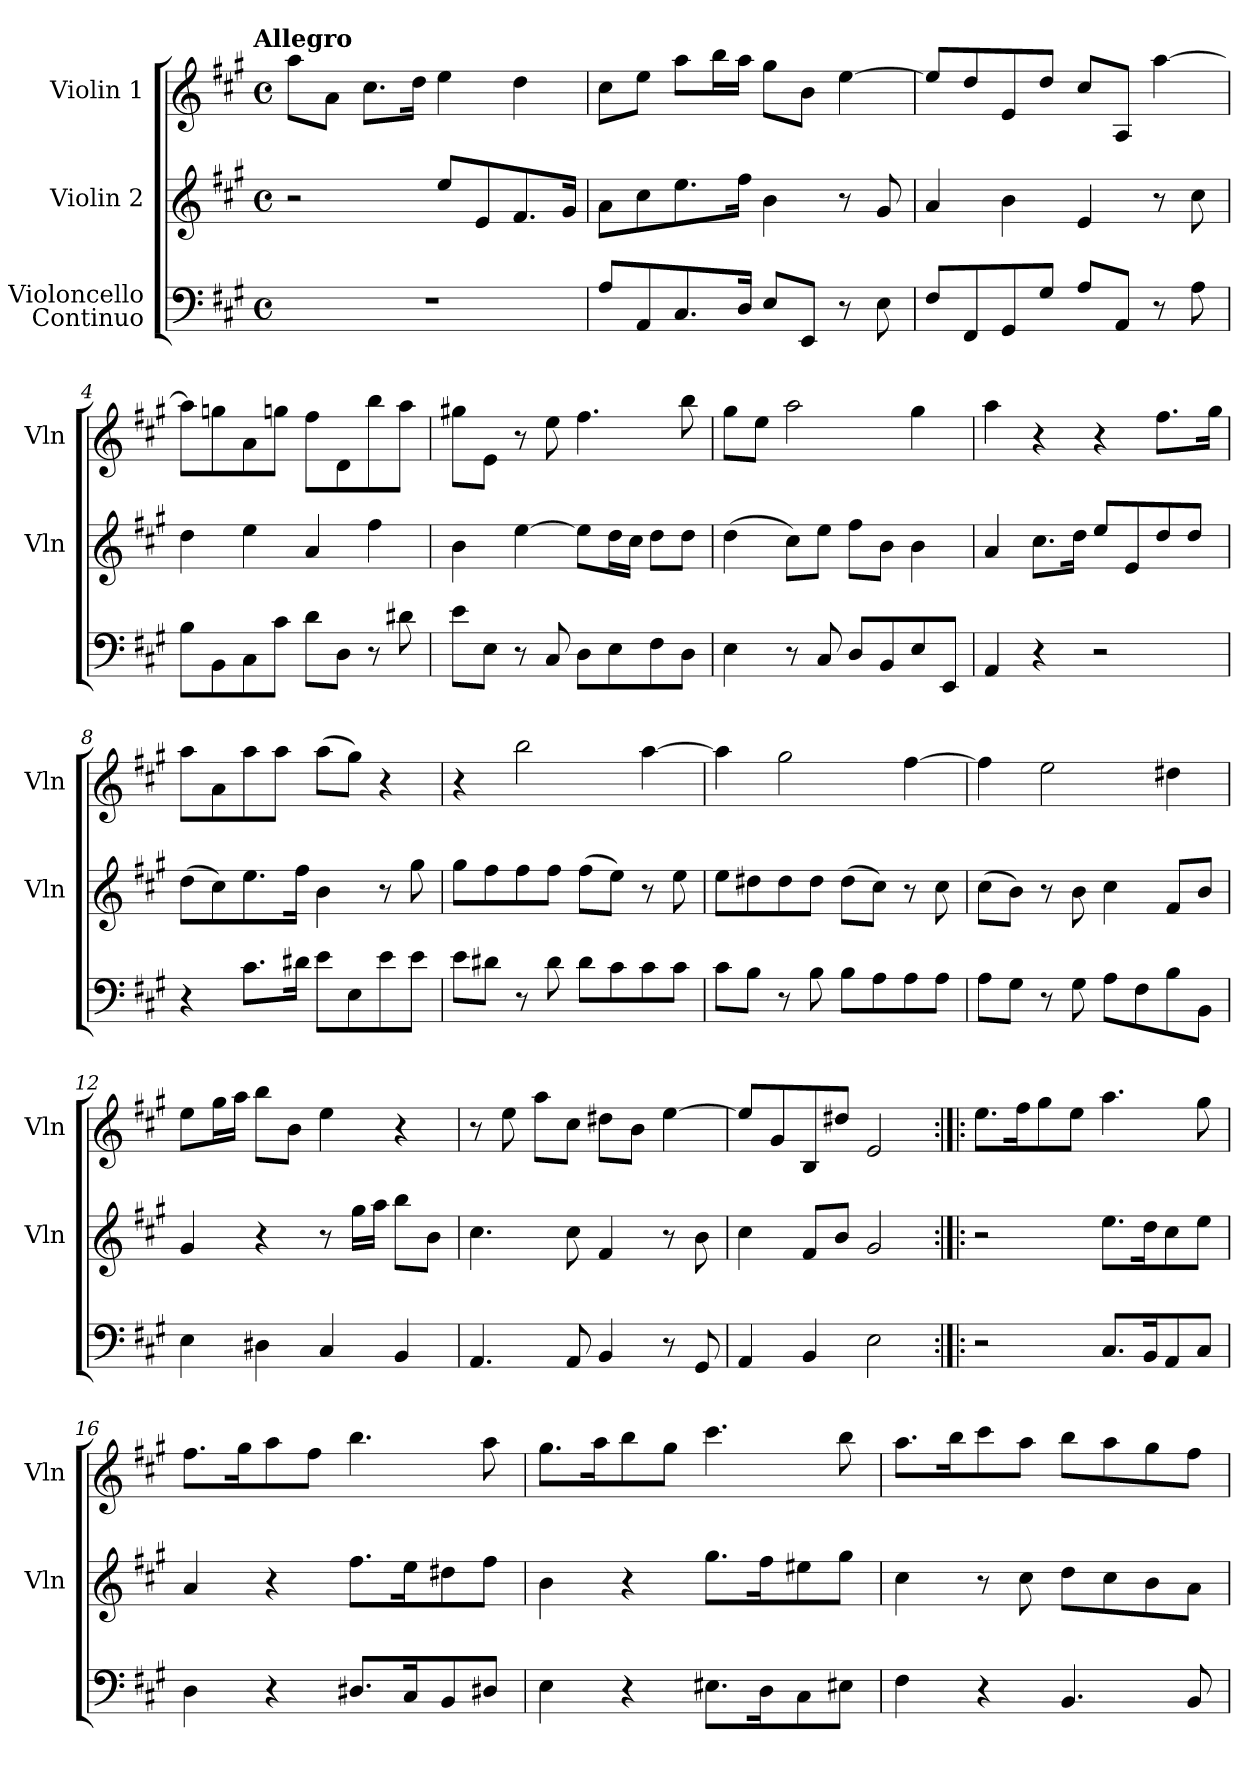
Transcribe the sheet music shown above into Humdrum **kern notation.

**kern	**kern	**kern
*part3	*part2	*part1
*staff3	*staff2	*staff1
*I"Violoncello\nContinuo	*I"Violin 2	*I"Violin 1
*	*I'Vln	*I'Vln
*clefF4	*clefG2	*clefG2
*k[f#c#g#]	*k[f#c#g#]	*k[f#c#g#]
*A:	*A:	*A:
!!LO:TX:omd:t=Allegro
*M4/4	*M4/4	*M4/4
*met(c)	*met(c)	*met(c)
*MM108	*MM108	*MM108
=1	=1	=1
1r	2r	8aa\L
.	.	8a\J
.	.	8.cc#\L
.	.	16dd\Jk
.	8ee/L	4ee\
.	8e/	.
.	8.f#/	4dd\
.	16g#/Jk	.
=2	=2	=2
8A/L	8a\L	8cc#\L
8AA/	8cc#\	8ee\J
8.C#/	8.ee\	8aa\L
.	.	16bb\L
16D/Jk	16ff#\Jk	16aa\JJ
8E/L	4b\	8gg#\L
8EE/J	.	8b\J
8r	8r	[4ee\
8E\	8g#/	.
=3	=3	=3
8F#/L	4a/	8ee/L]
8FF#/	.	8dd/
8GG#/	4b\	8e/
8G#/J	.	8dd/J
8A/L	4e/	8cc#/L
8AA/J	.	8A/J
8r	8r	[4aa\
8A\	8cc#\	.
=4	=4	=4
8B\L	4dd\	8aa\L]
8BB\	.	8ggn\
8C#\	4ee\	8a\
8c#\J	.	8ggn\J
8d\L	4a/	8ff#\L
8D\J	.	8d\
8r	4ff#\	8bb\
8d#X\	.	8aa\J
=5	=5	=5
8e\L	4b\	8gg#X\L
8E\J	.	8e\J
8r	[4ee\	8r
8C#/	.	8ee\
8D\L	8ee\L]	4.ff#\
8E\	16dd\L	.
.	16cc#\JJ	.
8F#\	8dd\L	.
8D\J	8dd\J	8bb\
=6	=6	=6
4E\	(4dd\	8gg#\L
.	.	8ee\J
8r	8cc#\L)	2aa\
8C#/	8ee\J	.
8D/L	8ff#\L	.
8BB/	8b\J	.
8E/	4b\	4gg#\
8EE/J	.	.
=7	=7	=7
4AA/	4a/	4aa\
4r	8.cc#\L	4r
.	16dd\Jk	.
2r	8ee/L	4r
.	8e/	.
.	8dd/	8.ff#\L
.	8dd/J	.
.	.	16gg#\Jk
=8	=8	=8
4r	(8dd\L	8aa\L
.	8cc#\)	8a\
8.c#\L	8.ee\	8aa\
.	.	8aa\J
16d#X\Jk	16ff#\Jk	.
8e\L	4b\	(8aa\L
8E\	.	8gg#\J)
8e\	8r	4r
8e\J	8gg#\	.
=9	=9	=9
8e\L	8gg#\L	4r
8d#X\J	8ff#\	.
8r	8ff#\	2bb\
8d#\	8ff#\J	.
8d#\L	(8ff#\L	.
8c#\	8ee\J)	.
8c#\	8r	[4aa\
8c#\J	8ee\	.
=10	=10	=10
8c#\L	8ee\L	4aa\]
8B\J	8dd#X\	.
8r	8dd#\	2gg#\
8B\	8dd#\J	.
8B\L	(8dd#\L	.
8A\	8cc#\J)	.
8A\	8r	[4ff#\
8A\J	8cc#\	.
=11	=11	=11
8A\L	(8cc#\L	4ff#\]
8G#\J	8b\J)	.
8r	8r	2ee\
8G#\	8b\	.
8A\L	4cc#\	.
8F#\	.	.
8B\	8f#/L	4dd#X\
8BB\J	8b/J	.
=12	=12	=12
4E\	4g#/	8ee\L
.	.	16gg#\L
.	.	16aa\JJ
4D#X\	4r	8bb\L
.	.	8b\J
4C#/	8r	4ee\
.	16gg#\LL	.
.	16aa\JJ	.
4BB/	8bb\L	4r
.	8b\J	.
=13	=13	=13
4.AA/	4.cc#\	8r
.	.	8ee\
.	.	8aa\L
8AA/	8cc#\	8cc#\J
4BB/	4f#/	8dd#X\L
.	.	8b\J
8r	8r	[4ee\
8GG#/	8b\	.
=14	=14	=14
4AA/	4cc#\	8ee/L]
.	.	8g#/
4BB/	8f#/L	8B/
.	8b/J	8dd#X/J
2E\	2g#/	2e/
=15:|!|:	=15:|!|:	=15:|!|:
2r	2r	8.ee\L
.	.	16ff#\K
.	.	8gg#\
.	.	8ee\J
8.C#/L	8.ee\L	4.aa\
16BB/K	16dd\K	.
8AA/	8cc#\	.
8C#/J	8ee\J	8gg#\
=16	=16	=16
4D\	4a/	8.ff#\L
.	.	16gg#\K
4r	4r	8aa\
.	.	8ff#\J
8.D#X/L	8.ff#\L	4.bb\
16C#/K	16ee\K	.
8BB/	8dd#X\	.
8D#X/J	8ff#\J	8aa\
=17	=17	=17
4E\	4b\	8.gg#\L
.	.	16aa\K
4r	4r	8bb\
.	.	8gg#\J
8.E#X\L	8.gg#\L	4.ccc#\
16D\K	16ff#\K	.
8C#\	8ee#X\	.
8E#X\J	8gg#\J	8bb\
=18	=18	=18
4F#\	4cc#\	8.aa\L
.	.	16bb\K
4r	8r	8ccc#\
.	8cc#\	8aa\J
4.BB/	8dd\L	8bb\L
.	8cc#\	8aa\
.	8b\	8gg#\
8BB/	8a\J	8ff#\J
=	=	=
*-	*-	*-
